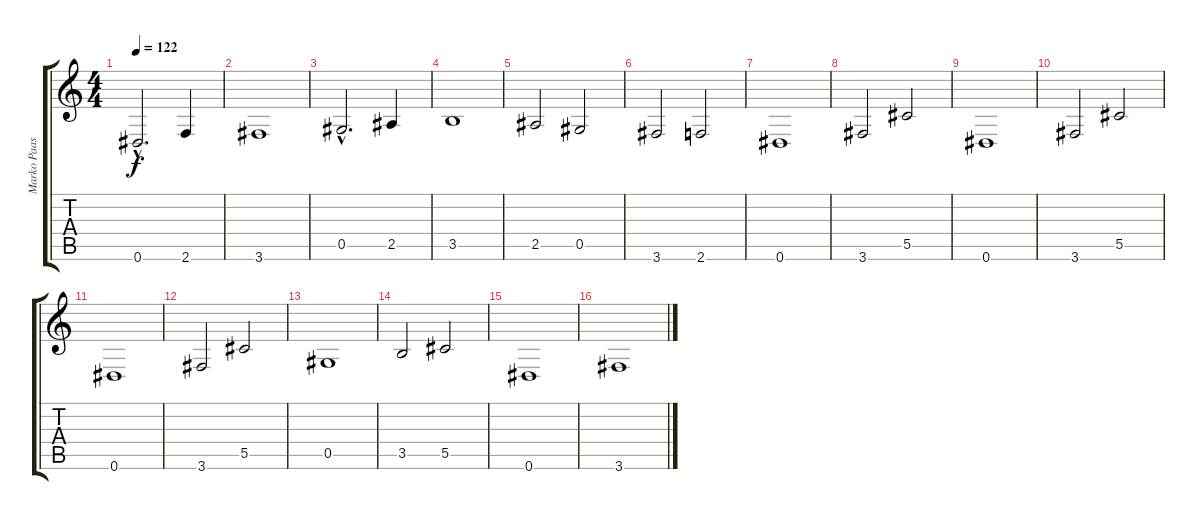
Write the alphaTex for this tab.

\track ("Marko Paasikoski" "Marko Paas") {instrument electricbassfinger}
\staff {score tabs}
\tuning (Eb4 Bb3 Gb3 Db3 Ab2 Eb2) {hide}
\ts (4 4)
\tempo 122
\clef g2
\ks c
0.6{hac}.2{d dy f} 2.6.4 |
3.6.1 |
0.5{hac}.2{d} 2.5.4 |
3.5.1 |
2.5.2 0.5.2 |
3.6.2 2.6.2 |
0.6.1 |
3.6.2 5.5.2 |
0.6.1 |
3.6.2 5.5.2 |
0.6.1 |
3.6.2 5.5.2 |
0.5.1 |
3.5.2 5.5.2 |
0.6.1 |
3.6.1
